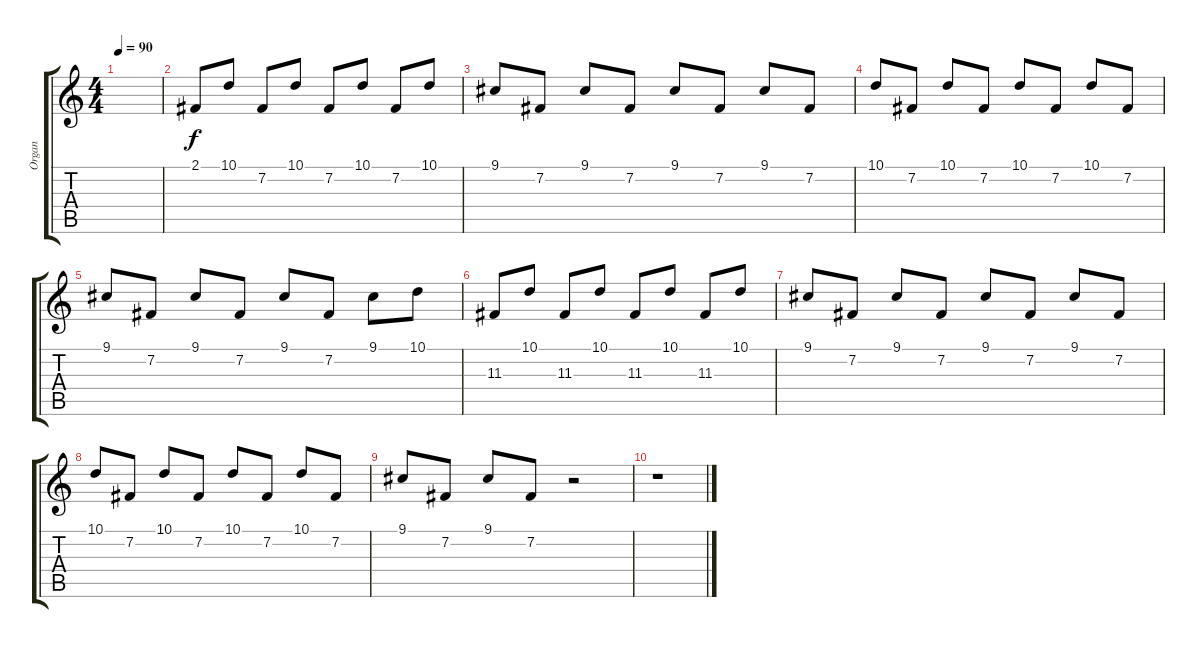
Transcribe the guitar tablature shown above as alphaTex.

\track ("Organ" "Organ") {instrument drawbarorgan}
\staff {score tabs}
\tuning (E4 B3 G3 D3 A2 E2) {hide}
\ts (4 4)
\tempo 90
\clef g2
\ks c
|
2.1.8 10.1.8 7.2.8 10.1.8 7.2.8 10.1.8 7.2.8 10.1.8 |
9.1.8 7.2.8 9.1.8 7.2.8 9.1.8 7.2.8 9.1.8 7.2.8 |
10.1.8 7.2.8 10.1.8 7.2.8 10.1.8 7.2.8 10.1.8 7.2.8 |
9.1.8 7.2.8 9.1.8 7.2.8 9.1.8 7.2.8 9.1.8 10.1.8 |
11.3.8 10.1.8 11.3.8 10.1.8 11.3.8 10.1.8 11.3.8 10.1.8 |
9.1.8 7.2.8 9.1.8 7.2.8 9.1.8 7.2.8 9.1.8 7.2.8 |
10.1.8 7.2.8 10.1.8 7.2.8 10.1.8 7.2.8 10.1.8 7.2.8 |
9.1.8 7.2.8 9.1.8 7.2.8 r.2 |
r.1
